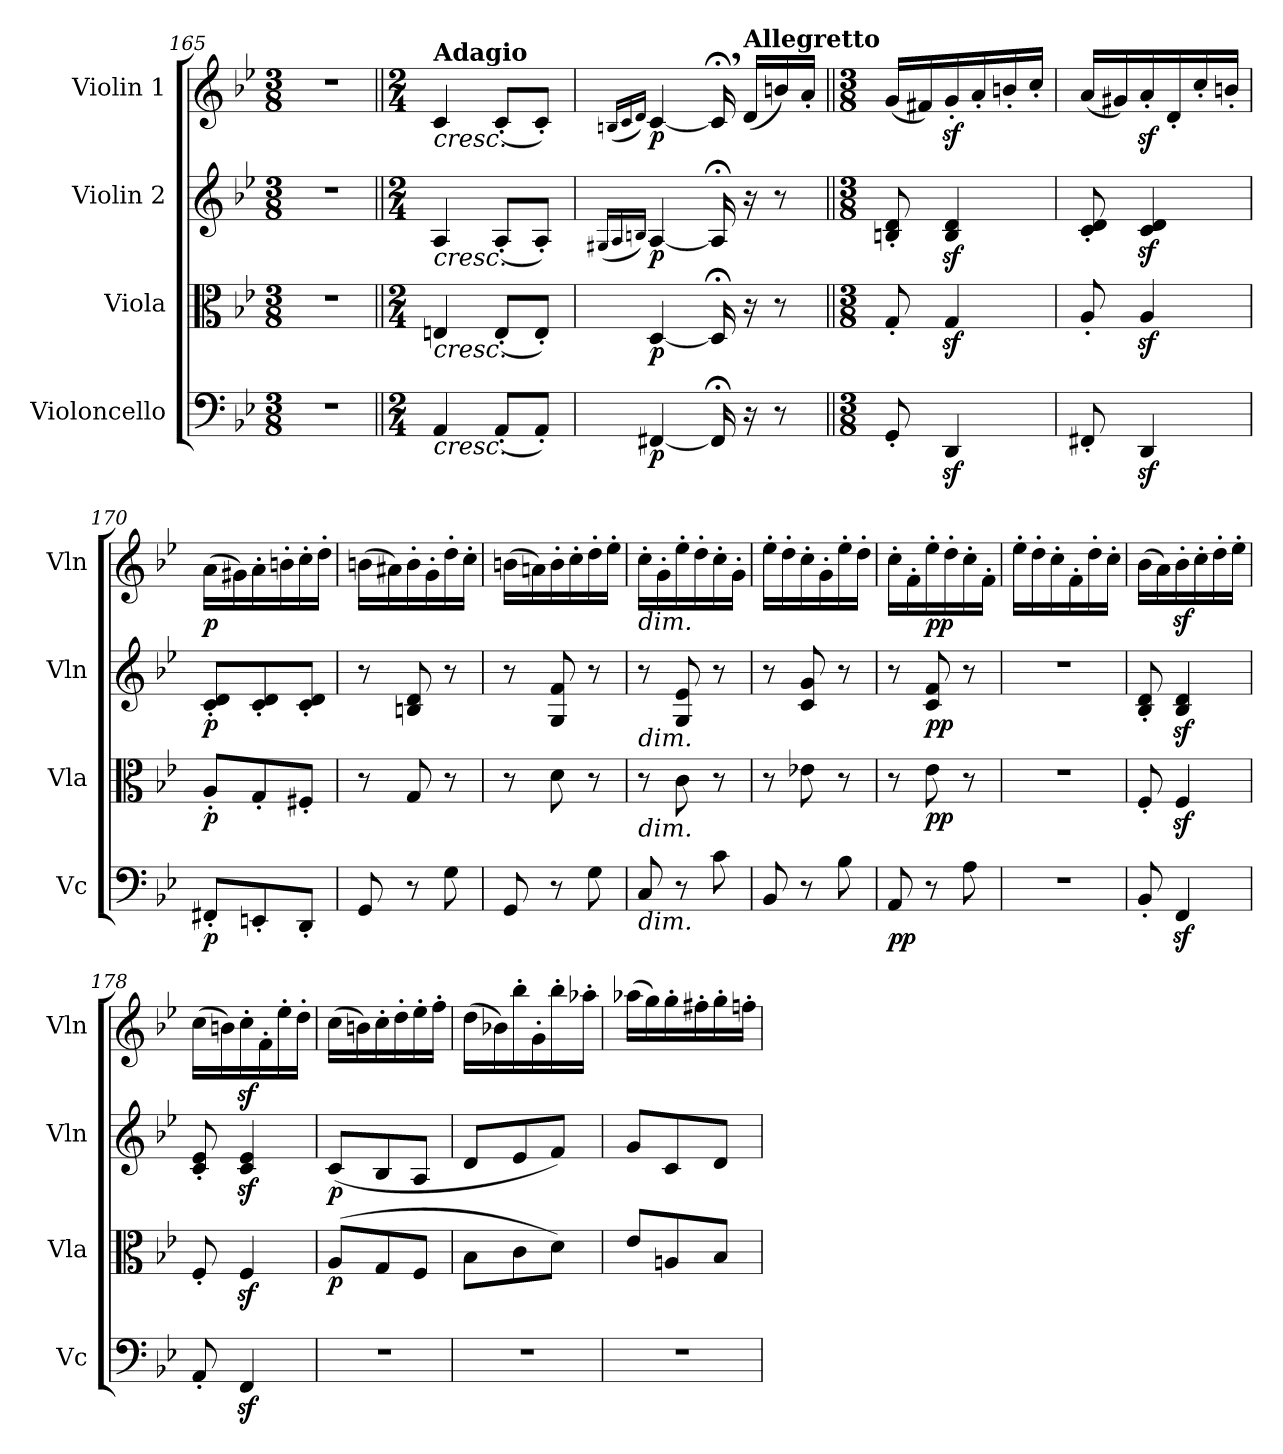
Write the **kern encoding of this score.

**kern	**dynam	**kern	**dynam	**kern	**dynam	**kern	**dynam
*part4	*part4	*part3	*part3	*part2	*part2	*part1	*part1
*staff4	*staff4	*staff3	*staff3	*staff2	*staff2	*staff1	*staff1
*I"Violoncello	*	*I"Viola	*	*I"Violin 2	*	*I"Violin 1	*
*I'Vc	*	*I'Vla	*	*I'Vln	*	*I'Vln	*
*clefF4	*	*clefC3	*	*clefG2	*	*clefG2	*
*k[b-e-]	*	*k[b-e-]	*	*k[b-e-]	*	*k[b-e-]	*
*M3/8	*	*M3/8	*	*M3/8	*	*M3/8	*
=165	=165	=165	=165	=165	=165	=165	=165
4.r	.	4.r	.	4.r	.	4.r	.
=166||	=166||	=166||	=166||	=166||	=166||	=166||	=166||
*M2/4	*	*M2/4	*	*M2/4	*	*M2/4	*
!	!	!	!	!	!	!LO:TX:a:B:t=Adagio	!
!	!	!	!	!	!	!LO:TX:b:i:t=cresc.	!
!	!	!	!	!LO:TX:b:i:t=cresc.	!	!	!
!	!	!LO:TX:b:i:t=cresc.	!	!	!	!	!
!LO:TX:b:i:t=cresc.	!	!	!	!	!	!	!
4AA/	.	4En/	.	4A/	.	4c/	.
(8AA'/L	.	(8E'/L	.	(8A'/L	.	(8c'/L	.
8AA'/J)	.	8E'/J)	.	8A'/J)	.	8c'/J)	.
=167	=167	=167	=167	=167	=167	=167	=167
.	.	.	.	(16qG#X/LL	.	(16qBn/LL	.
.	.	.	.	16qA/	.	16qc/	.
.	.	.	.	16qBn/JJ)	.	16qd/JJ)	.
!	!LO:DY:b	!	!LO:DY:b	!	!LO:DY:b	!	!LO:DY:b
[4FF#X/	p	[4D/	p	[4A/	p	[4c/	p
16FF#;</]	.	16D;</]	.	16A;</]	.	16c;<,/]	.
!	!	!	!	!	!	!LO:TX:a:B:t=Allegretto	!
16r	.	16r	.	16r	.	(16d/LL	.
8r	.	8r	.	8r	.	16bn/)	.
.	.	.	.	.	.	16a'/JJ	.
!!LO:PB:g=z
=168||	=168||	=168||	=168||	=168||	=168||	=168||	=168||
*M3/8	*	*M3/8	*	*M3/8	*	*M3/8	*
8GG'/	.	8G'/	.	8Bn/' 8d/'	.	(16g/LL	.
.	.	.	.	.	.	16f#X/)	.
4DDz</	.	4Gz</	.	4B/z< 4d/z<	.	16gz<'/	.
.	.	.	.	.	.	16a'/	.
.	.	.	.	.	.	16bn'/	.
.	.	.	.	.	.	16cc'/JJ	.
!!LO:LB:g=z
=169	=169	=169	=169	=169	=169	=169	=169
8FF#X'/	.	8A'/	.	8c/' 8d/'	.	(16a/LL	.
.	.	.	.	.	.	16g#X/)	.
4DDz</	.	4Az</	.	4c/z< 4d/z<	.	16az<'/	.
.	.	.	.	.	.	16d'/	.
.	.	.	.	.	.	16cc'/	.
.	.	.	.	.	.	16bn'/JJ	.
=170	=170	=170	=170	=170	=170	=170	=170
!	!LO:DY:b	!	!LO:DY:b	!	!LO:DY:b	!	!LO:DY:b
8FF#X'/L	p	8A'/L	p	8c/' 8d/'L	p	(16a\LL	p
.	.	.	.	.	.	16g#X\)	.
8EEn'/	.	8G'/	.	8c/' 8d/'	.	16a'\	.
.	.	.	.	.	.	16bn'\	.
8DD'/J	.	8F#X'/J	.	8c/' 8d/'J	.	16cc'\	.
.	.	.	.	.	.	16dd'\JJ	.
=171	=171	=171	=171	=171	=171	=171	=171
8GG/	.	8r	.	8r	.	(16bn\LL	.
.	.	.	.	.	.	16a#X\)	.
8r	.	8G/	.	8Bn/ 8d/	.	16b'\	.
.	.	.	.	.	.	16g'\	.
8G\	.	8r	.	8r	.	16dd'\	.
.	.	.	.	.	.	16cc'\JJ	.
=172	=172	=172	=172	=172	=172	=172	=172
8GG/	.	8r	.	8r	.	(16bn\LL	.
.	.	.	.	.	.	16an\)	.
8r	.	8d\	.	8G/ 8f/	.	16b'\	.
.	.	.	.	.	.	16cc'\	.
8G\	.	8r	.	8r	.	16dd'\	.
.	.	.	.	.	.	16ee-'\JJ	.
=173	=173	=173	=173	=173	=173	=173	=173
!	!	!	!	!	!	!LO:TX:b:i:t=dim.	!
!	!	!	!	!LO:TX:b:i:t=dim.	!	!	!
!	!	!LO:TX:b:i:t=dim.	!	!	!	!	!
!LO:TX:b:i:t=dim.	!	!	!	!	!	!	!
8C/	.	8r	.	8r	.	16cc'\LL	.
.	.	.	.	.	.	16g'\	.
8r	.	8c\	.	8G/ 8e-/	.	16ee-'\	.
.	.	.	.	.	.	16dd'\	.
8c\	.	8r	.	8r	.	16cc'\	.
.	.	.	.	.	.	16g'\JJ	.
=174	=174	=174	=174	=174	=174	=174	=174
8BB-/	.	8r	.	8r	.	16ee-'\LL	.
.	.	.	.	.	.	16dd'\	.
8r	.	8e-X\	.	8c/ 8g/	.	16cc'\	.
.	.	.	.	.	.	16g'\	.
8B-\	.	8r	.	8r	.	16ee-'\	.
.	.	.	.	.	.	16dd'\JJ	.
!!LO:LB:g=z
=175	=175	=175	=175	=175	=175	=175	=175
!	!LO:DY:b	!	!	!	!	!	!
8AA/	pp	8r	.	8r	.	16cc'\LL	.
.	.	.	.	.	.	16f'\	.
!	!	!	!LO:DY:b	!	!LO:DY:b	!	!LO:DY:b
8r	.	8e-\	pp	8c/ 8f/	pp	16ee-'\	pp
.	.	.	.	.	.	16dd'\	.
8A\	.	8r	.	8r	.	16cc'\	.
.	.	.	.	.	.	16f'\JJ	.
=176	=176	=176	=176	=176	=176	=176	=176
4.r	.	4.r	.	4.r	.	16ee-'\LL	.
.	.	.	.	.	.	16dd'\	.
.	.	.	.	.	.	16cc'\	.
.	.	.	.	.	.	16f'\	.
.	.	.	.	.	.	16dd'\	.
.	.	.	.	.	.	16cc'\JJ	.
=177	=177	=177	=177	=177	=177	=177	=177
8BB-'/	.	8F'/	.	8B-/' 8d/'	.	(16b-\LL	.
.	.	.	.	.	.	16a\)	.
4FFz</	.	4Fz</	.	4B-/z< 4d/z<	.	16b-z<'\	.
.	.	.	.	.	.	16cc'\	.
.	.	.	.	.	.	16dd'\	.
.	.	.	.	.	.	16ee-'\JJ	.
!!LO:LB:g=z
=178	=178	=178	=178	=178	=178	=178	=178
8AA'/	.	8F'/	.	8c/' 8e-/'	.	(16cc\LL	.
.	.	.	.	.	.	16bn\)	.
4FFz</	.	4Fz</	.	4c/z< 4e-/z<	.	16ccz<'\	.
.	.	.	.	.	.	16f'\	.
.	.	.	.	.	.	16ee-'\	.
.	.	.	.	.	.	16dd'\JJ	.
=179	=179	=179	=179	=179	=179	=179	=179
!	!	!	!LO:DY:b	!	!LO:DY:b	!	!
4.r	.	(8A/L	p	(8c/L	p	(16cc\LL	.
.	.	.	.	.	.	16bn\)	.
.	.	8G/	.	8B-/	.	16cc'\	.
.	.	.	.	.	.	16dd'\	.
.	.	8F/J	.	8A/J	.	16ee-'\	.
.	.	.	.	.	.	16ff'\JJ	.
=180	=180	=180	=180	=180	=180	=180	=180
4.r	.	8B-\L	.	8d/L	.	(16dd\LL	.
.	.	.	.	.	.	16b-X\)	.
.	.	8c\	.	8e-/	.	16bb-'\	.
.	.	.	.	.	.	16g'\	.
.	.	8d\J)	.	8f/J)	.	16bb-'\	.
.	.	.	.	.	.	16aa-X'\JJ	.
=181	=181	=181	=181	=181	=181	=181	=181
4.r	.	8e-/L	.	8g/L	.	(16aa-X\LL	.
.	.	.	.	.	.	16gg\)	.
.	.	8An/	.	8c/	.	16gg'\	.
.	.	.	.	.	.	16ff#X'\	.
.	.	8B-/J	.	8d/J	.	16gg'\	.
.	.	.	.	.	.	16ffn'\JJ	.
=	=	=	=	=	=	=	=
*-	*-	*-	*-	*-	*-	*-	*-
